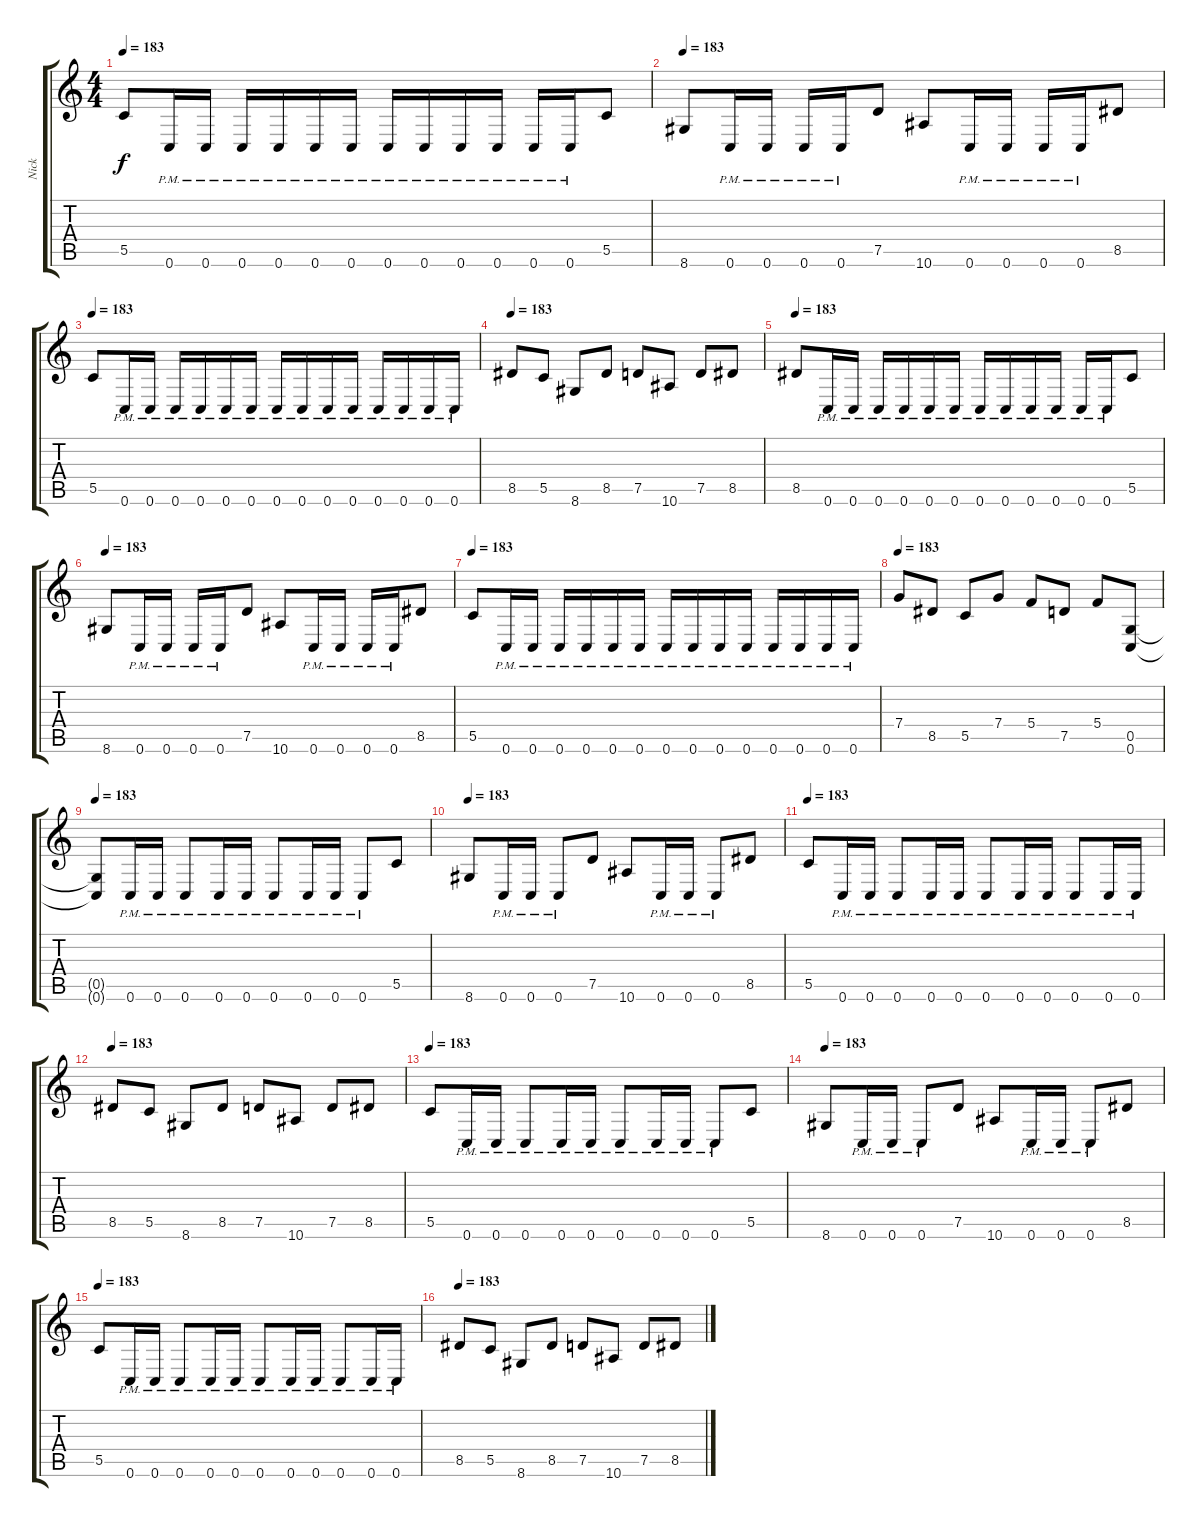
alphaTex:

\track ("Nick " "Nick ") {instrument distortionguitar}
\staff {score tabs}
\tuning (D4 A3 F3 C3 G2 C2) {hide}
\ts (4 4)
\tempo 183
\clef g2
\ks c
5.5.8{dy f} 0.6{pm}.16 0.6{pm}.16 0.6{pm}.16 0.6{pm}.16 0.6{pm}.16 0.6{pm}.16 0.6{pm}.16 0.6{pm}.16 0.6{pm}.16 0.6{pm}.16 0.6{pm}.16 0.6{pm}.16 5.5.8 |
\tempo 183
8.6.8 0.6{pm}.16 0.6{pm}.16 0.6{pm}.16 0.6{pm}.16 7.5.8 10.6.8 0.6{pm}.16 0.6{pm}.16 0.6{pm}.16 0.6{pm}.16 8.5.8 |
\tempo 183
5.5.8 0.6{pm}.16 0.6{pm}.16 0.6{pm}.16 0.6{pm}.16 0.6{pm}.16 0.6{pm}.16 0.6{pm}.16 0.6{pm}.16 0.6{pm}.16 0.6{pm}.16 0.6{pm}.16 0.6{pm}.16 0.6{pm}.16 0.6{pm}.16 |
\tempo 183
8.5.8 5.5.8 8.6.8 8.5.8 7.5.8 10.6.8 7.5.8 8.5.8 |
\tempo 183
8.5.8 0.6{pm}.16 0.6{pm}.16 0.6{pm}.16 0.6{pm}.16 0.6{pm}.16 0.6{pm}.16 0.6{pm}.16 0.6{pm}.16 0.6{pm}.16 0.6{pm}.16 0.6{pm}.16 0.6{pm}.16 5.5.8 |
\tempo 183
8.6.8 0.6{pm}.16 0.6{pm}.16 0.6{pm}.16 0.6{pm}.16 7.5.8 10.6.8 0.6{pm}.16 0.6{pm}.16 0.6{pm}.16 0.6{pm}.16 8.5.8 |
\tempo 183
5.5.8 0.6{pm}.16 0.6{pm}.16 0.6{pm}.16 0.6{pm}.16 0.6{pm}.16 0.6{pm}.16 0.6{pm}.16 0.6{pm}.16 0.6{pm}.16 0.6{pm}.16 0.6{pm}.16 0.6{pm}.16 0.6{pm}.16 0.6{pm}.16 |
\tempo 183
7.4.8 8.5.8 5.5.8 7.4.8 5.4.8 7.5.8 5.4.8 (0.5 0.6).8 |
\tempo 183
(0.5{t} 0.6{t}).8 0.6{pm}.16 0.6{pm}.16 0.6{pm}.8 0.6{pm}.16 0.6{pm}.16 0.6{pm}.8 0.6{pm}.16 0.6{pm}.16 0.6{pm}.8 5.5.8 |
\tempo 183
8.6.8 0.6{pm}.16 0.6{pm}.16 0.6{pm}.8 7.5.8 10.6.8 0.6{pm}.16 0.6{pm}.16 0.6{pm}.8 8.5.8 |
\tempo 183
5.5.8 0.6{pm}.16 0.6{pm}.16 0.6{pm}.8 0.6{pm}.16 0.6{pm}.16 0.6{pm}.8 0.6{pm}.16 0.6{pm}.16 0.6{pm}.8 0.6{pm}.16 0.6{pm}.16 |
\tempo 183
8.5.8 5.5.8 8.6.8 8.5.8 7.5.8 10.6.8 7.5.8 8.5.8 |
\tempo 183
5.5.8 0.6{pm}.16 0.6{pm}.16 0.6{pm}.8 0.6{pm}.16 0.6{pm}.16 0.6{pm}.8 0.6{pm}.16 0.6{pm}.16 0.6{pm}.8 5.5.8 |
\tempo 183
8.6.8 0.6{pm}.16 0.6{pm}.16 0.6{pm}.8 7.5.8 10.6.8 0.6{pm}.16 0.6{pm}.16 0.6{pm}.8 8.5.8 |
\tempo 183
5.5.8 0.6{pm}.16 0.6{pm}.16 0.6{pm}.8 0.6{pm}.16 0.6{pm}.16 0.6{pm}.8 0.6{pm}.16 0.6{pm}.16 0.6{pm}.8 0.6{pm}.16 0.6{pm}.16 |
\tempo 183
8.5.8 5.5.8 8.6.8 8.5.8 7.5.8 10.6.8 7.5.8 8.5.8
